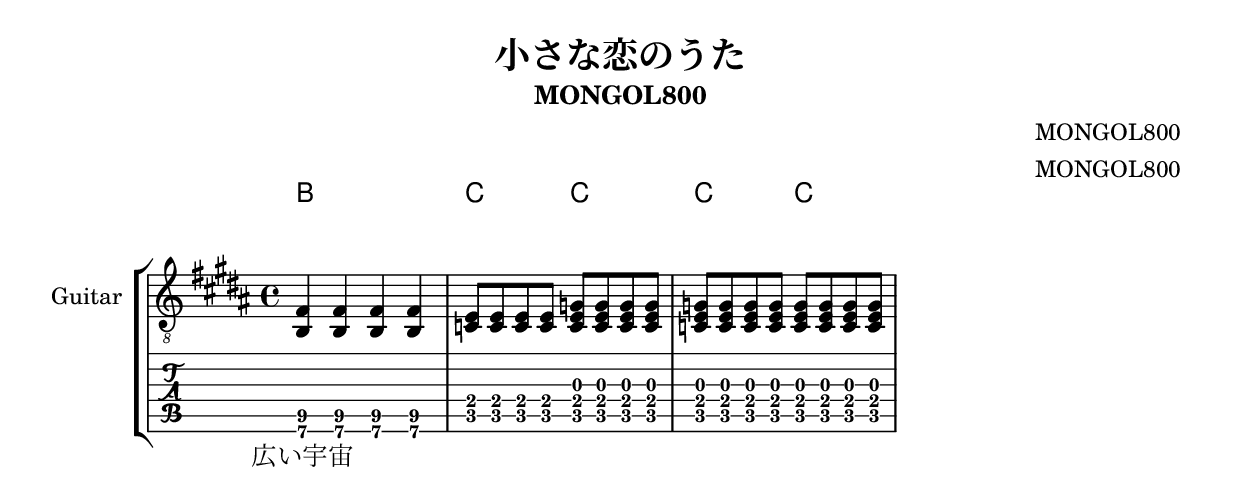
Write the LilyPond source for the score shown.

%%% 弾き語り用TAB譜のテンプレート2

\language "english"		% 言語設定(英語)
\include "predefined-guitar-fretboards.ly"
\version "2.18.2"

%%ヘッダー
\header {                       
title = "小さな恋のうた"
subtitle = "MONGOL800"
composer = "MONGOL800"
arranger = "MONGOL800"
}

%% ボーカル
vocal =  \relative c' {

}

%% 歌詞
lyric = \lyricmode {
広い宇宙1 　2 　2 　2 　2 
}

\storePredefinedDiagram #default-fret-table
                        \chordmode { c'' }
                        #guitar-tuning
                        #(offset-fret 2 (chord-shape 'bes guitar-tuning))
\storePredefinedDiagram #default-fret-table
                        \chordmode { d'' }
                        #guitar-tuning
                        #(offset-fret 4 (chord-shape 'bes guitar-tuning))

%% コードとダイアグラム用
chord = \chordmode {
b1 c2 c2 c2 c2 
}

%% ギター(コードを表示したい音符に^""でできる)
guitar = {
\key b \major
  \time 4/4
<b,\6 fs\5>4 <b,\6 fs\5>4 <b,\6 fs\5>4 <b,\6 fs\5>4 
<c\5 e\4>8 <c\5 e\4>8 <c\5 e\4>8 <c\5 e\4>8 
<c\5 e\4 g\3>8 <c\5 e\4 g\3>8 <c\5 e\4 g\3>8 <c\5 e\4 g\3>8 
<c\5 e\4 g\3>8 <c\5 e\4 g\3>8 <c\5 e\4 g\3>8 <c\5 e\4 g\3>8 
<c\5 e\4 g\3>8 <c\5 e\4 g\3>8 <c\5 e\4 g\3>8 <c\5 e\4 g\3>8 

}

%% 楽譜全体
\score {
  <<
    
    % %% ボーカル
    % \context Staff = "1" \with { instrumentName = "Vocal" } { % 男声の場合 \clef "G_8" を加える
    %   \scoredefault
    %   \vocal
    % }
    % %%歌詞
    % \addlyrics {
    %   \lyric
    % }

    \context ChordNames = "1" {
	\chord
    }

    % ギターダイアグラム表示
    \context FretBoards = "2" {
	% \chord
    }
    
    %%ギター
    \context StaffGroup <<
      \context Staff = "3" \with { instrumentName = "Guitar" \clef "G_8" } {
	\guitar
      }

      \context TabStaff = "4" {
	\guitar
      }
    >>

    \context Lyrics = "5" {
      \lyric
    }
    
  >>
  \layout {			% 弦番号指示を削除
    \context { \Voice
	       \remove New_fingering_engraver
	     }
  }  
}